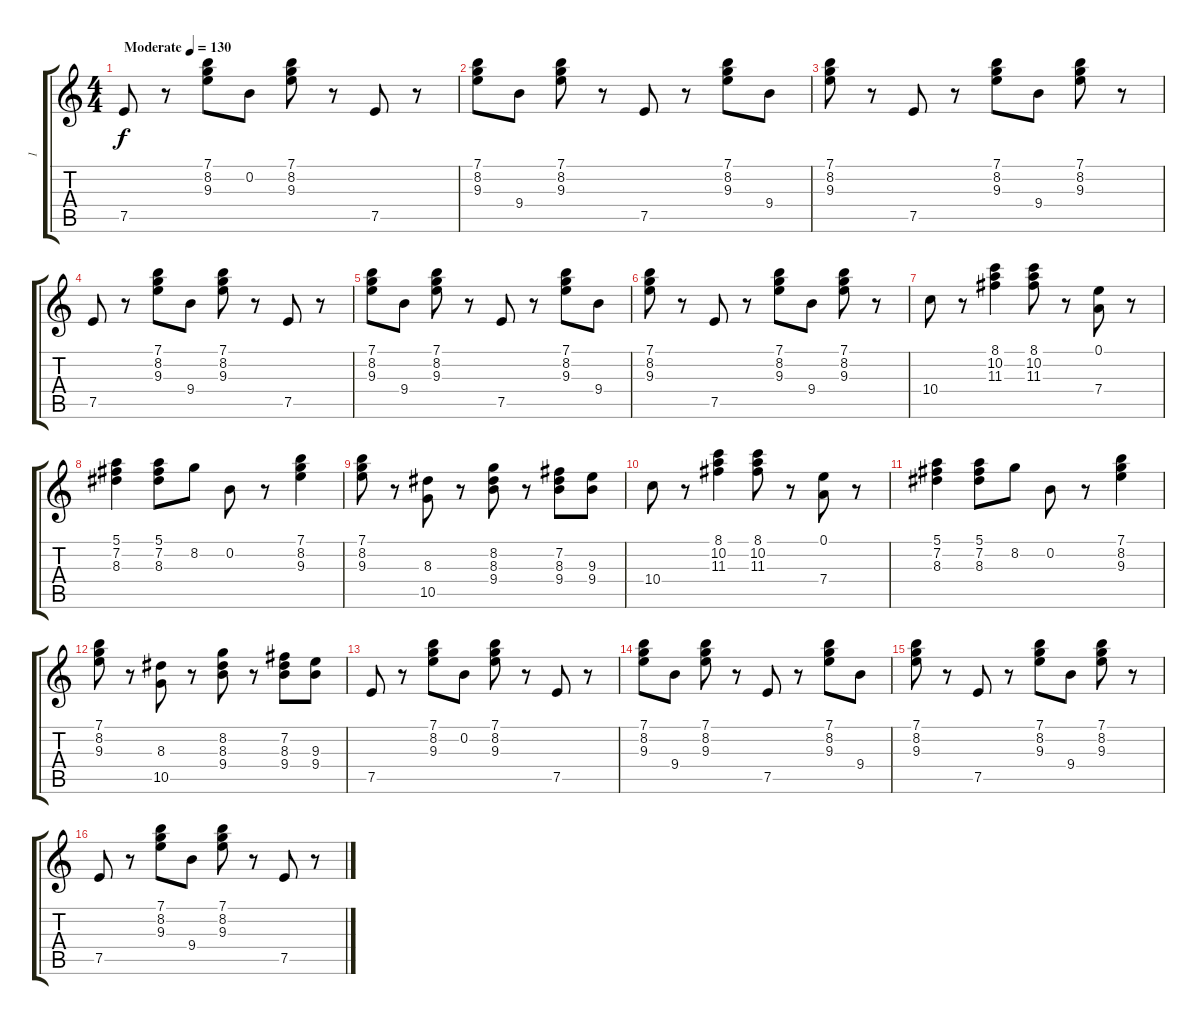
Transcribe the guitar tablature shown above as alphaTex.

\track ("1" "1") {instrument acousticguitarsteel}
\staff {score tabs}
\tuning (E4 B3 G3 D3 A2 E2) {hide}
\ts (4 4)
\tempo (130 "Moderate")
\clef g2
\ks c
7.5.8{dy f instrument acousticguitarsteel} r.8 (7.1 8.2 9.3).8 0.2.8 (7.1 8.2 9.3).8 r.8 7.5.8 r.8 |
(7.1 8.2 9.3).8 9.4.8 (7.1 8.2 9.3).8 r.8 7.5.8 r.8 (7.1 8.2 9.3).8 9.4.8 |
(7.1 8.2 9.3).8 r.8 7.5.8 r.8 (7.1 8.2 9.3).8 9.4.8 (7.1 8.2 9.3).8 r.8 |
7.5.8 r.8 (7.1 8.2 9.3).8 9.4.8 (7.1 8.2 9.3).8 r.8 7.5.8 r.8 |
(7.1 8.2 9.3).8 9.4.8 (7.1 8.2 9.3).8 r.8 7.5.8 r.8 (7.1 8.2 9.3).8 9.4.8 |
(7.1 8.2 9.3).8 r.8 7.5.8 r.8 (7.1 8.2 9.3).8 9.4.8 (7.1 8.2 9.3).8 r.8 |
10.4.8 r.8 (8.1 10.2 11.3).4 (8.1 10.2 11.3).8 r.8 (0.1 7.4).8 r.8 |
(5.1 7.2 8.3).4 (5.1 7.2 8.3).8 8.2.8 0.2.8 r.8 (7.1 8.2 9.3).4 |
(7.1 8.2 9.3).8 r.8 (8.3 10.5).8 r.8 (8.2 8.3 9.4).8 r.8 (7.2 8.3 9.4).8 (9.3 9.4).8 |
10.4.8 r.8 (8.1 10.2 11.3).4 (8.1 10.2 11.3).8 r.8 (0.1 7.4).8 r.8 |
(5.1 7.2 8.3).4 (5.1 7.2 8.3).8 8.2.8 0.2.8 r.8 (7.1 8.2 9.3).4 |
(7.1 8.2 9.3).8 r.8 (8.3 10.5).8 r.8 (8.2 8.3 9.4).8 r.8 (7.2 8.3 9.4).8 (9.3 9.4).8 |
7.5.8 r.8 (7.1 8.2 9.3).8 0.2.8 (7.1 8.2 9.3).8 r.8 7.5.8 r.8 |
(7.1 8.2 9.3).8 9.4.8 (7.1 8.2 9.3).8 r.8 7.5.8 r.8 (7.1 8.2 9.3).8 9.4.8 |
(7.1 8.2 9.3).8 r.8 7.5.8 r.8 (7.1 8.2 9.3).8 9.4.8 (7.1 8.2 9.3).8 r.8 |
7.5.8 r.8 (7.1 8.2 9.3).8 9.4.8 (7.1 8.2 9.3).8 r.8 7.5.8 r.8
